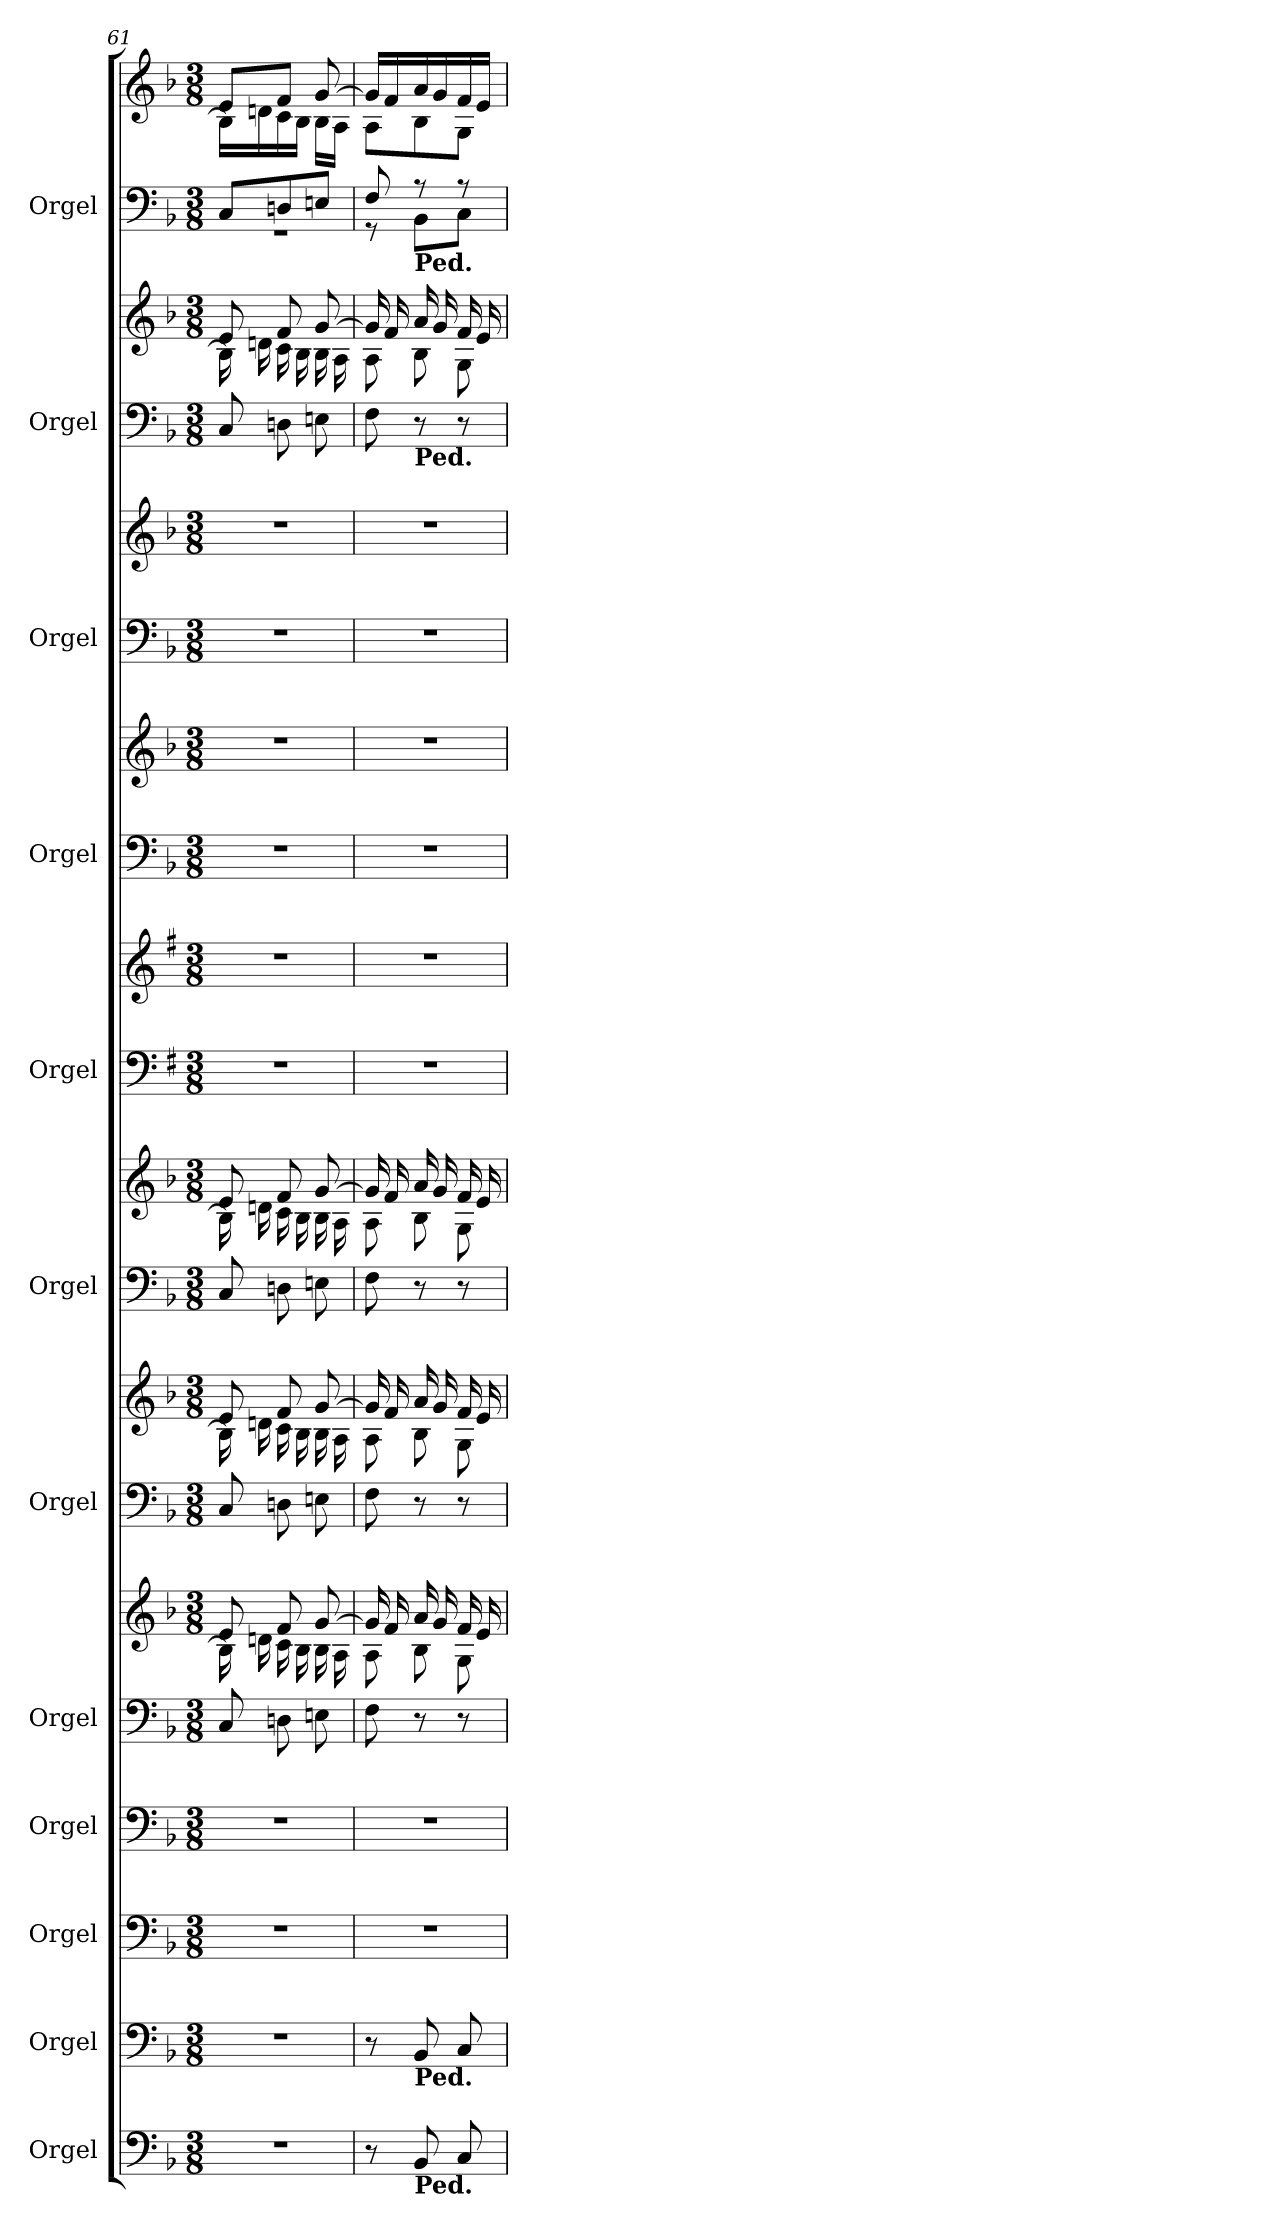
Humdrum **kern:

**kern	**kern	**kern	**kern	**kern	**kern	**kern	**kern	**kern	**kern	**kern	**kern	**kern	**kern	**kern	**kern	**kern	**kern	**kern	**kern
*part12	*part11	*part10	*part9	*part8	*part8	*part7	*part7	*part6	*part6	*part5	*part5	*part4	*part4	*part3	*part3	*part2	*part2	*part1	*part1
*staff20	*staff19	*staff18	*staff17	*staff16	*staff15	*staff14	*staff13	*staff12	*staff11	*staff10	*staff9	*staff8	*staff7	*staff6	*staff5	*staff4	*staff3	*staff2	*staff1
*I"Orgel	*I"Orgel	*I"Orgel	*I"Orgel	*I"Orgel	*	*I"Orgel	*	*I"Orgel	*	*I"Orgel	*	*I"Orgel	*	*I"Orgel	*	*I"Orgel	*	*I"Orgel	*
*clefF4	*clefF4	*clefF4	*clefF4	*clefF4	*clefG2	*clefF4	*clefG2	*clefF4	*clefG2	*clefF4	*clefG2	*clefF4	*clefG2	*clefF4	*clefG2	*clefF4	*clefG2	*clefF4	*clefG2
*	*	*	*	*	*	*	*	*	*	*ITrd1c2	*ITrd1c2	*	*	*	*	*	*	*	*
*k[b-]	*k[b-]	*k[b-]	*k[b-]	*k[b-]	*k[b-]	*k[b-]	*k[b-]	*k[b-]	*k[b-]	*k[b-]	*k[b-]	*k[b-]	*k[b-]	*k[b-]	*k[b-]	*k[b-]	*k[b-]	*k[b-]	*k[b-]
*M3/8	*M3/8	*M3/8	*M3/8	*M3/8	*M3/8	*M3/8	*M3/8	*M3/8	*M3/8	*M3/8	*M3/8	*M3/8	*M3/8	*M3/8	*M3/8	*M3/8	*M3/8	*M3/8	*M3/8
=61	=61	=61	=61	=61	=61	=61	=61	=61	=61	=61	=61	=61	=61	=61	=61	=61	=61	=61	=61
*	*	*	*	*	*^	*	*^	*	*^	*	*	*	*	*	*	*	*^	*^	*^
4.r	4.r	4.r	4.r	8C/	8e/	16B-\]	8C/	8e/	16B-\]	8C/	8e/	16B-\]	4.r	4.r	4.r	4.r	4.r	4.r	8C/	8e/	16B-\]	8C/L	4.r	8e/L	16B-\LL]
.	.	.	.	.	.	16dn\	.	.	16dn\	.	.	16dn\	.	.	.	.	.	.	.	.	16dn\	.	.	.	16dn\
.	.	.	.	8Dn\	8f/	16c\	8Dn\	8f/	16c\	8Dn\	8f/	16c\	.	.	.	.	.	.	8Dn\	8f/	16c\	8Dn/	.	8f/J	16c\
.	.	.	.	.	.	16B-\	.	.	16B-\	.	.	16B-\	.	.	.	.	.	.	.	.	16B-\	.	.	.	16B-\JJ
.	.	.	.	8En\	[8g/	16B-\	8En\	[8g/	16B-\	8En\	[8g/	16B-\	.	.	.	.	.	.	8En\	[8g/	16B-\	8En/J	.	[8g/	16B-\LL
.	.	.	.	.	.	16A\	.	.	16A\	.	.	16A\	.	.	.	.	.	.	.	.	16A\	.	.	.	16A\JJ
=62	=62	=62	=62	=62	=62	=62	=62	=62	=62	=62	=62	=62	=62	=62	=62	=62	=62	=62	=62	=62	=62	=62	=62	=62	=62
8r	8r	4.r	4.r	8F\	16g/]	8A\	8F\	16g/]	8A\	8F\	16g/]	8A\	4.r	4.r	4.r	4.r	4.r	4.r	8F\	16g/]	8A\	8F/	8r	16g/LL]	8A\L
.	.	.	.	.	16f/	.	.	16f/	.	.	16f/	.	.	.	.	.	.	.	.	16f/	.	.	.	16f/	.
!	!	!	!	!	!	!	!	!	!	!	!	!	!	!	!	!	!	!	!	!	!	!LO:TX:b:B:t=Ped.	!	!	!
!	!	!	!	!	!	!	!	!	!	!	!	!	!	!	!	!	!	!	!LO:TX:b:B:t=Ped.	!	!	!	!	!	!
!	!LO:TX:b:B:t=Ped.	!	!	!	!	!	!	!	!	!	!	!	!	!	!	!	!	!	!	!	!	!	!	!	!
!LO:TX:b:B:t=Ped.	!	!	!	!	!	!	!	!	!	!	!	!	!	!	!	!	!	!	!	!	!	!	!	!	!
8BB-/	8BB-/	.	.	8r	16a/	8B-\	8r	16a/	8B-\	8r	16a/	8B-\	.	.	.	.	.	.	8r	16a/	8B-\	8r	8BB-\L	16a/	8B-\
.	.	.	.	.	16g/	.	.	16g/	.	.	16g/	.	.	.	.	.	.	.	.	16g/	.	.	.	16g/	.
8C/	8C/	.	.	8r	16f/	8G\	8r	16f/	8G\	8r	16f/	8G\	.	.	.	.	.	.	8r	16f/	8G\	8r	8C\J	16f/	8G\J
.	.	.	.	.	16e/	.	.	16e/	.	.	16e/	.	.	.	.	.	.	.	.	16e/	.	.	.	16e/JJ	.
*	*	*	*	*	*	*	*	*	*	*	*	*	*	*	*	*	*	*	*	*v	*v	*	*	*	*
*	*	*	*	*	*	*	*	*	*	*	*	*	*	*	*	*	*	*	*	*	*v	*v	*	*
*	*	*	*	*	*v	*v	*	*v	*v	*	*v	*v	*	*	*	*	*	*	*	*	*	*v	*v
=	=	=	=	=	=	=	=	=	=	=	=	=	=	=	=	=	=	=	=
*-	*-	*-	*-	*-	*-	*-	*-	*-	*-	*-	*-	*-	*-	*-	*-	*-	*-	*-	*-
